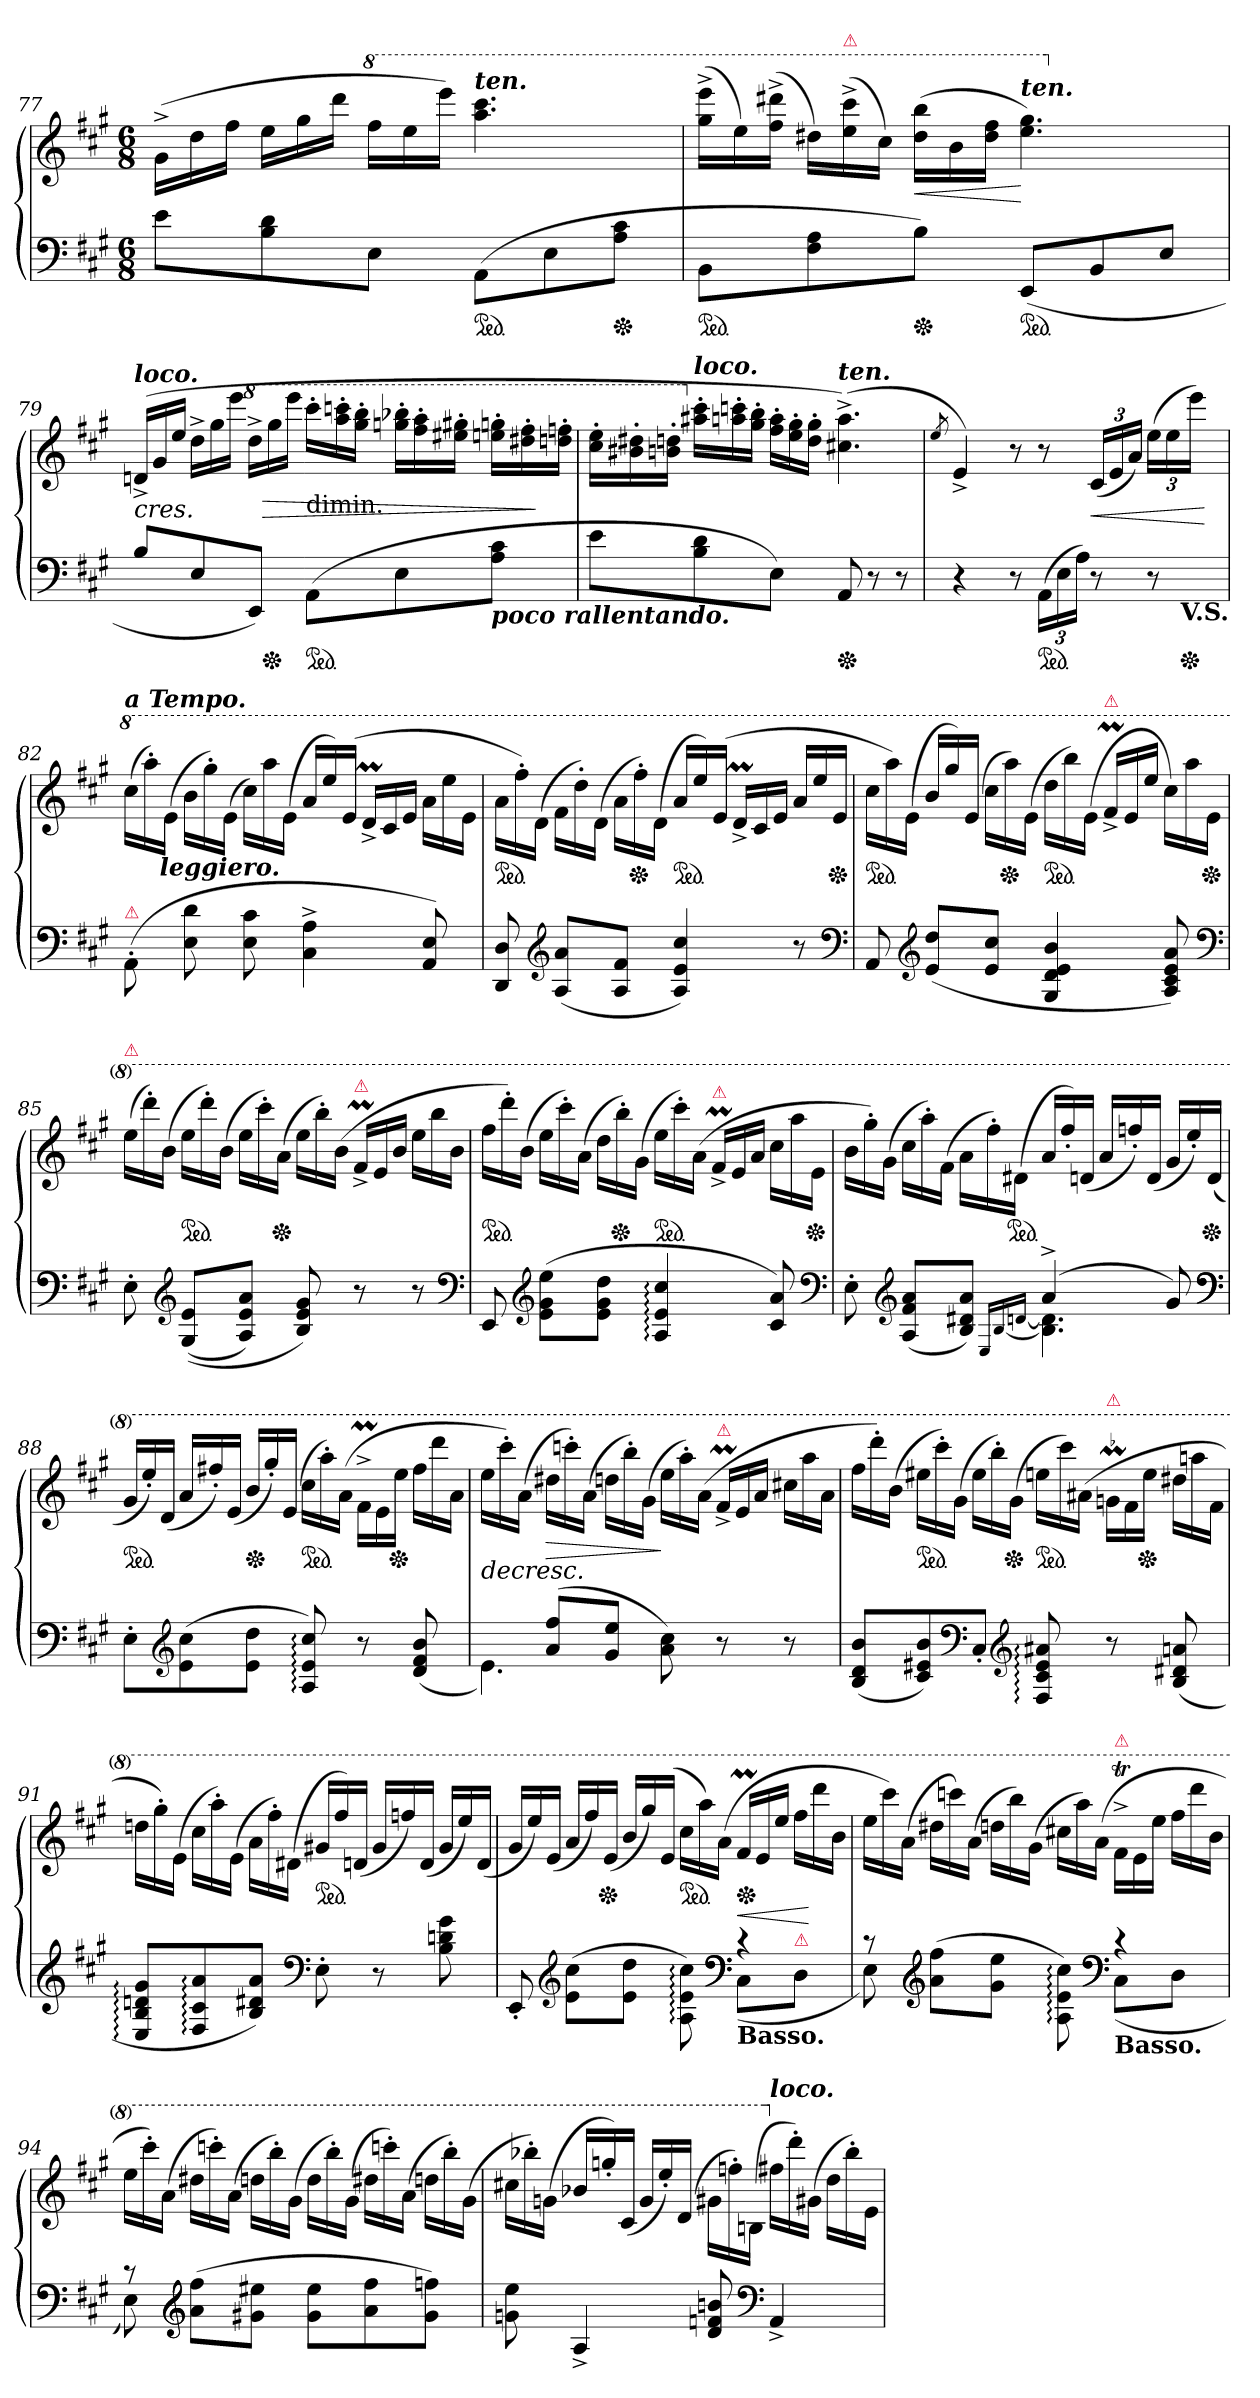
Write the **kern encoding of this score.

**kern	**kern	**dynam
*part1	*part1	*part1
*staff2	*staff1	*staff1/2
*clefF4	*clefG2	*
*k[f#c#g#]	*k[f#c#g#]	*
*A:	*A:	*
*M6/8	*M6/8	*
*	*Xtuplet	*
=77	=77	=77
8eL	(>24g#^<LL	.
.	24dd	.
.	24ff#JJ	.
8B 8d	24eeLL	.
.	24gg#	.
.	24dddJJ	.
*	*8va	*
8EJ	24fff#LL	.
.	24eee	.
.	24eeeeJJ)	.
!	!LO:TX:a:Bi:t=ten.	!
*ped	*	*
(>8AAL	4.aaa 4.cccc#	.
8E	.	.
*Xped	*	*
8A 8c#J	.	.
=78	=78	=78
*ped	*	*
8BBL	(>24ggg#^<\ 24eeee^<\LL	.
.	24eee)	.
.	(>24fff#^< 24dddd#X^<JJ	.
8F# 8A	24ddd#X\LL)	.
!	!LO:TX:a:color=crimson:t=⚠	!
.	(>24eee^< 24cccc#^<	.
.	24ccc#JJ)	.
*Xped	*	*
8BJ)	(>24ddd#\ 24bbb\LL	<
.	24bb	.
.	24ddd# 24fff#JJ	.
!	!LO:TX:a:Bi:t=ten.	!
*ped	*	*
(>8EE/L	4.eee 4.ggg#)	[
8BB/	.	.
8EJ	.	.
=79	=79	=79
*	*X8va	*
!	!LO:TX:c:i:t=cres.	!
!	!LO:TX:a:Bi:t=loco.	!
8BL	(>24dn^>LL	.
.	24g#	.
.	24eeJJ	.
8E	24dd^<LL	.
.	24gg#	.
.	24eeeJJ	.
*	*8va	*
8EEJ)	24ddd^<LL	.
*Xped	*	*
.	24ggg#	>
.	24eeeeJJ	.
!	!LO:TX:c:t=dimin.	!
*ped	*	*
(>8AAL	24cccc#'LL	.
.	24aaa' 24ccccn'	.
.	24ggg#' 24bbb'JJ	.
8E	24gggn' 24bbb-X'LL	.
.	24fff#' 24aaa'	.
.	24eee#X' 24ggg#X'JJ	.
!LO:TX:b:Bi:t=poco rallentando.	!	!
8A 8c#J	24eeen' 24gggn'LL	.
.	24ddd#X' 24fff#'	.
.	24dddn' 24fffn'JJ	]
=80	=80	=80
8eL	24ccc#' 24eee'LL	.
.	24bb#X' 24ddd#X'	.
.	24bbn' 24dddn'JJ	.
*	*X8va	*
!	!LO:TX:a:Bi:t=loco.	!
8B 8d	24aa#X' 24ccc#'LL	.
.	24aan' 24cccn'	.
.	24gg#' 24bb'JJ	.
8EJ)	24ff#' 24aa'LL	.
.	24ee' 24gg#'	.
.	24dd' 24gg#'JJ	.
!	!LO:TX:a:Bi:t=ten.	!
*Xped	*	*
8AA	(>4.cc#X^> 4.aa^>)	.
8r	.	.
8r	.	.
=81	=81	=81
.	8qee/	.
!	!LO:N:vis=4	!
*^	*	*
4r	3%2ryy	8e^)	.
.	.	8ryy	.
8r	.	8r	.
!LO:TX:a:color=crimson:t=⚠	!	!	!
*ped	*	*	*
(>24AALL	.	8r	.
24E	.	.	.
24AJJ)	.	.	.
*	*	*tuplet	*
8r	.	(<24c#/LL	<
.	.	24e/	.
.	.	24aJJ)	.
8r	.	(>24eeLL	.
.	24ryy	24ee	.
!	!LO:TX:b:B:t=V.S.	!	!
*Xped	*	*	*
.	24ryy	24eeeJJ)	.
.	.	.	[
=82	=82	=82	=82
*	*	*8va	*
*	*	*Xtuplet	*
!	!	!LO:TX:a:Bi:t=a Tempo.	!
!LO:TX:a:color=crimson:t=⚠	!	!	!
(>8AA'>\	12ryy	(>24ccc#\LL	.
.	.	24aaa')	.
!	!LO:TX:a:Bi:t=leggiero.	!	!
.	3%2ryy	(>24eeJJ	.
8E\ 8d\	.	24bb\LL	.
.	.	24ggg#'\)	.
.	.	(>24eeJJ	.
8E\ 8c#\	.	24ccc#\LL)	.
.	.	24aaa	.
.	.	(<24eeJJ	.
4C#^<\ 4A^<\	.	24aaLL	.
.	.	24eee)	.
.	.	(>24eeJJ	.
.	.	24ddM^<LL	.
.	.	24cc#	.
.	.	24eeJJ	.
8AA/ 8E/)	.	24aa\LL	.
.	.	24eee\	.
.	.	24eeJJ	.
*v	*v	*	*
=83	=83	=83
*	*ped	*
8DD 8D	24aa\LL	.
.	24fff#')	.
.	(>24dd\JJ	.
*clefG2	*	*
(>8A 8aL	24ff#\LL	.
.	24ddd')	.
.	(>24ddJJ	.
8A 8f#J	24aa\LL	.
*	*Xped	*
.	24fff#'\)	.
.	(<24ddJJ	.
*	*ped	*
4A 4e 4cc#)	24aaLL	.
.	24eee)	.
.	(<24eeJJ	.
.	24ddM^<LL	.
.	24cc#	.
.	24eeJJ	.
8r	24aaLL	.
.	24eee	.
*	*Xped	*
.	24eeJJ	.
*clefF4	*	*
=84	=84	=84
*	*ped	*
8AA	24ccc#\LL	.
.	24aaa)	.
.	(<24eeJJ	.
*clefG2	*	*
(>8e 8ddL	24bb/LL	.
.	24ggg#)	.
.	(<24eeJJ	.
8e 8cc#J	24ccc#\LL	.
*	*Xped	*
.	24aaa\)	.
.	(>24eeJJ	.
*	*ped	*
4G# 4d 4e 4b	24ddd\LL	.
.	24bbb\)	.
.	(<24eeJJ	.
!	!LO:TX:a:color=crimson:t=⚠	!
.	24ff#M^<LL	.
.	24ee	.
.	24eeeJJ	.
8A 8c# 8e 8a)	24ccc#\LL)	.
.	24aaa	.
*	*Xped	*
.	24eeJJ	.
*clefF4	*	*
=85	=85	=85
!	!LO:TX:a:color=crimson:t=⚠	!
8E'	(>24eeeLL	.
.	24dddd')	.
.	(24bbJJ	.
*clefG2	*	*
*	*ped	*
(<(>8G#/ 8e/L	24eeeLL	.
.	24dddd')	.
.	(>24bbJJ	.
8A/ 8e/ 8a/J)	24eeeLL	.
.	24cccc#')	.
*	*Xped	*
.	(>24aaJJ	.
8B/ 8e/ 8g#/)	24eeeLL	.
.	24bbb')	.
.	(>24bbJJ	.
!	!LO:TX:a:color=crimson:t=⚠	!
8r	24ff#M^</LL	.
.	24ee/	.
.	24bbJJ	.
8r	24eeeLL	.
.	24bbb	.
.	24bbJJ	.
*clefF4	*	*
=86	=86	=86
*	*ped	*
8EE	24fff#LL	.
.	24dddd')	.
.	(>24bbJJ	.
*clefG2	*	*
(>8e\ 8g#\ 8ee\L	24eeeLL	.
.	24cccc#')	.
.	(>24aaJJ	.
8e\ 8g#\ 8dd\J	24dddLL	.
*	*Xped	*
.	24bbb')	.
.	(>24gg#JJ	.
*	*ped	*
4A: 4e: 4cc#:	24eeeLL	.
.	24cccc#')	.
.	(>24aaJJ	.
!	!LO:TX:a:color=crimson:t=⚠	!
.	24ff#M^</LL	.
.	24ee/	.
.	24aaJJ	.
8c# 8a)	24ccc#LL	.
.	24aaa	.
*	*Xped	*
.	24eeJJ	.
*clefF4	*	*
=87	=87	=87
*^	*	*
8E'>\	4ryy	24bbLL	.
.	.	24ggg#')	.
.	.	(>24gg#JJ	.
*clefG2	*	*	*
(<8A/ 8f#/ 8a/L	.	24ccc#LL	.
.	.	24aaa')	.
.	.	(>24ff#JJ	.
8B/ 8d#X/ 8a/J)	8ryy	24aa\LL	.
.	.	24fff#')	.
*	*	*ped	*
.	.	(<24dd#XJJ	.
16qqE/LL	.	.	.
[16qqB/	.	.	.
[16qqdn/JJ	.	.	.
(>4a^	4.B] 4.dn]	24aa/LL	.
.	.	24fff#'</)	.
.	.	(<24ddnJJ	.
.	.	24aa/LL	.
.	.	24fffn'<)	.
.	.	(<24ddJJ	.
8g#)	.	24gg#/LL	.
.	.	24eee'</)	.
*	*	*Xped	*
.	.	(<24ddJJ	.
*v	*v	*	*
*clefF4	*	*
=88	=88	=88
*	*ped	*
8E'>\L	24gg#/LL	.
.	24eee'</)	.
.	(<24ddJJ	.
*clefG2	*	*
(>8e 8cc#	24aa/LL	.
.	24fff#X'</)	.
.	(<24eeJJ	.
*	*Xped	*
8e 8ddJ	24bb/LL	.
.	24ggg#'</)	.
.	(>24eeJJ	.
*	*ped	*
8A:/ 8e:/ 8cc#:/)	24ccc#LL	.
.	24aaa'>)	.
.	(>24aaJJ	.
8r	24ff#M^<\LL	.
.	24ee	.
*	*Xped	*
.	24eeeJJ	.
(<8d/ 8f#/ 8b/	24fff#LL	.
.	24dddd	.
.	24aaJJ	.
=89	=89	=89
*^	*	*
8ryy	4.e\)	24eeeLL	>
.	.	24cccc#')	.
.	.	(>24aaJJ	.
!	!	!	!LO:HP:b
(>8a/ 8ff#/L	.	24ddd#XLL	>
.	.	24ccccn')	.
.	.	(>24aaJJ	.
8g#/ 8ee/J	.	24dddn\LL	.
.	.	24bbb'\)	.
.	.	(>24gg#\JJ	.
4ryy	8a 8cc#)	24eeeLL	]
.	.	24aaa')	.
.	.	(>24aaJJ	]
!	!	!LO:TX:a:color=crimson:t=⚠	!
.	8r	24ff#M^</LL	.
.	.	24ee/	.
.	.	24aa/JJ	.
8ryy	8r	24ccc#XLL	.
.	.	24aaa	.
.	.	24aaJJ	.
*v	*v	*	*
=90	=90	=90
(<8B/ 8d/ 8b/L	24fff#LL	.
.	24dddd')	.
.	(>24bbJJ	.
*	*ped	*
8c#/ 8e#X/ 8b/)	24eee#XLL	.
.	24cccc#')	.
.	(>24gg#JJ	.
*clefF4	*	*
8C#'J	24eee#LL	.
.	24bbb')	.
*	*Xped	*
.	(>24gg#JJ	.
*clefG2	*	*
*	*ped	*
8F#:/ 8c#:/ 8e#:/ 8a#X:/	24eeenLL	.
.	24cccc#)	.
.	(>24aa#XJJ	.
!	!LO:TX:a:color=crimson:t=⚠	!
!	!LO:MOR:acc=-	!
8r	24ggnm\LL	.
.	24ff#\	.
*	*Xped	*
.	24eeeJJ	.
(>8B 8d#X 8an	24ddd#XLL	.
.	24aaa	.
.	24ff#JJ	.
=91	=91	=91
8E:/ 8B:/ 8dn:/ 8g#:/L	24dddnLL	.
.	24ggg#')	.
.	(>24eeJJ	.
8F#:/ 8c#:/ 8a:/	24ccc#LL	.
.	24aaa')	.
.	(>24eeJJ	.
8B 8d#X 8aJ)	24aa\LL	.
.	24fff#'\)	.
.	(<24dd#XJJ	.
*clefF4	*	*
*	*ped	*
8E'\	24gg#X/LL	.
.	24fff#/)	.
.	(<24ddnJJ	.
8r	24gg#/LL	.
.	24fffn/)	.
.	(<24ddJJ	.
8B\ 8dn\ 8g#\	24gg#/LL	.
.	24eee/)	.
.	(<24ddJJ	.
=92	=92	=92
*^	*	*
2ryy	8EE'	24gg#/LL	.
.	.	24eee)	.
.	.	(<24eeJJ	.
*clefG2	*	*	*
.	(>8e\ 8cc#\L	24aa/LL	.
.	.	24fff#/)	.
*	*	*Xped	*
.	.	(<24eeJJ	.
.	8e\ 8dd\J	24bb/LL	.
.	.	24ggg#)	.
.	.	(>24eeJJ	.
*	*	*ped	*
.	8A:\ 8e:\ 8cc#:\)	24ccc#LL	.
.	.	24aaa)	.
.	.	(>24aaJJ	.
*clefF4	*	*	*
!LO:TX:b:B:t=Basso.	!	!	!
*	*	*Xped	*
4r	(>8C#!\L	24ff#M/LL	<
.	.	24ee/	.
.	.	24eee/JJ	.
!	!LO:TX:a:color=crimson:t=⚠	!	!
.	8D!\J	24fff#LL	.
.	.	24dddd	[
.	.	24bbJJ	.
=93	=93	=93	=93
8r	8E!)	24eeeLL	.
.	.	24cccc#)	.
.	.	(>24aaJJ	.
*clefG2	*	*	*
4.ryy	(>8a\ 8ff#\L	24ddd#XLL	.
.	.	24ccccn)	.
.	.	(>24aaJJ	.
.	8g#\ 8ee\J	24dddnLL	.
.	.	24bbb)	.
.	.	(>24gg#JJ	.
.	8A:\ 8e:\ 8cc#:\)	24ccc#XLL	.
.	.	24aaa)	.
.	.	(>24aaJJ	.
*clefF4	*	*	*
!	!	!LO:TX:a:color=crimson:t=⚠	!
!LO:TX:b:B:t=Basso.	!	!	!
4r	(>8C#!\L	24ff#T^<\LL	.
.	.	24ee	.
.	.	24eeeJJ	.
.	8D!\J	24fff#LL	.
.	.	24dddd	.
.	.	24bbJJ	.
=94	=94	=94	=94
8rc	8E!)	24eeeLL	.
.	.	24cccc#')	.
.	.	(>24aaJJ	.
*clefG2	*	*	*
2ryy	(>8a\ 8ff#\L	24ddd#XLL	.
.	.	24ccccn')	.
.	.	(>24aaJJ	.
.	8g#X\ 8ee#X\J	24dddnLL	.
.	.	24bbb')	.
.	.	(>24gg#JJ	.
.	8g#\ 8ee#\L	24dddLL	.
.	.	24bbb')	.
.	.	(>24gg#JJ	.
.	8a\ 8ff#\	24ddd#XLL	.
.	.	24ccccn')	.
.	.	(>24aaJJ	.
8ryy	8g# 8ffnJ)	24dddnLL	.
.	.	24bbb')	.
.	.	(>24gg#JJ	.
*v	*v	*	*
=95	=95	=95
8gn 8ee	24ccc#XLL	.
.	24bbb-X')	.
.	(<24ggnJJ	.
4A^<	24bb-X/LL	.
.	24gggn'/)	.
.	(<24cc#/JJ	.
.	24gg/LL	.
.	24eee'/)	.
.	(<24ddJJ	.
8d/ 8fn/ 8bn/	24gg#X\LL	.
.	24fffn'/)	.
.	(>24bn\JJ	.
*clefF4	*	*
*	*X8va	*
!	!LO:TX:a:Bi:t=loco.	!
4AA^<	24ff#LL	.
.	24ddd'>)	.
.	(>24g#XJJ	.
.	24ddLL	.
.	24bb-')	.
.	24eJJ	.
=	=	=
*-	*-	*-
